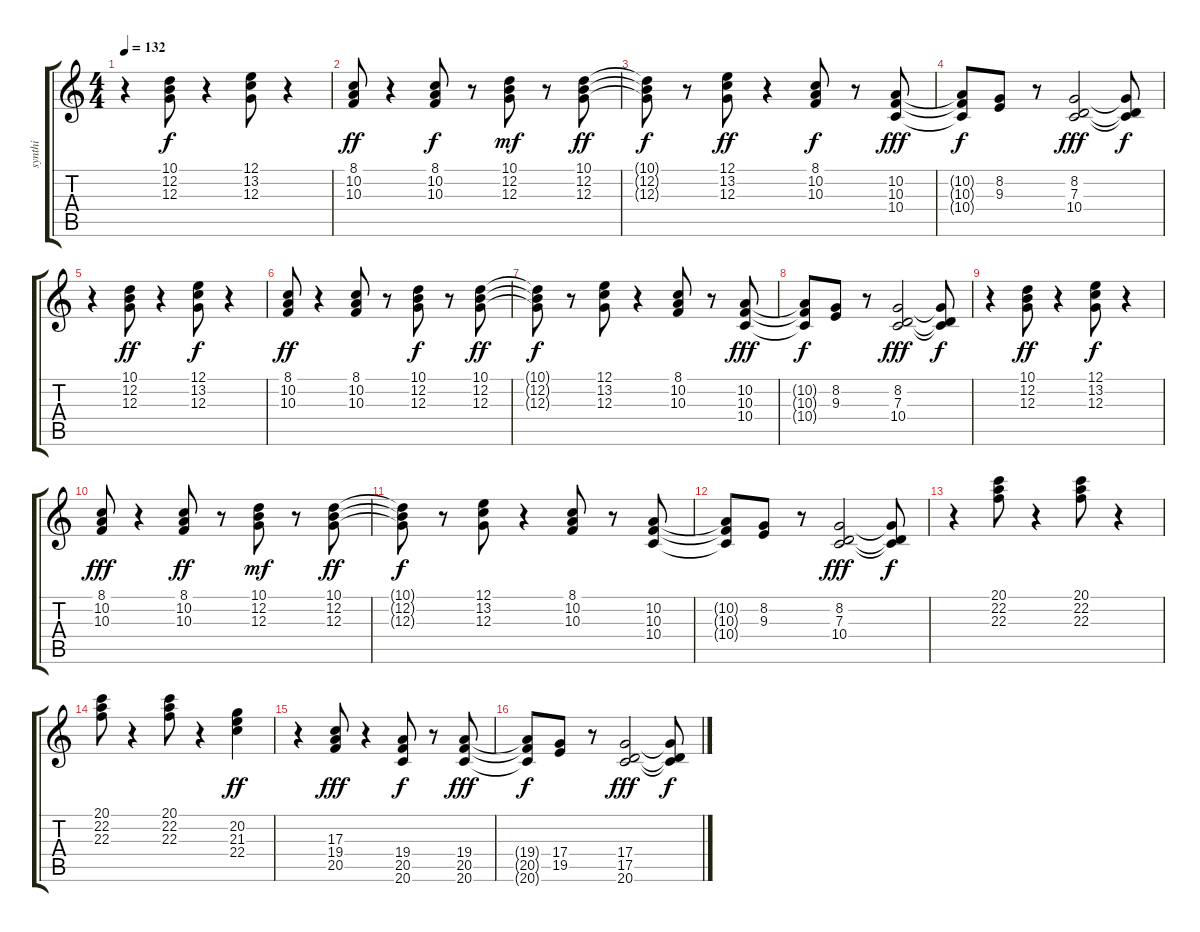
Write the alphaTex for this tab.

\track ("synthi" "synthi") {instrument lead1square}
\staff {score tabs}
\tuning (E4 B3 G3 D3 A2 E2) {hide}
\ts (4 4)
\tempo 132
\clef g2
\ks c
r.4{dy f instrument lead1square} (10.1 12.2 12.3).8 r.4 (12.1 13.2 12.3).8 r.4 |
(8.1 10.2 10.3).8{dy ff} r.4 (8.1 10.2 10.3).8{dy f} r.8 (10.1 12.2 12.3).8{dy mf} r.8 (10.1 12.2 12.3).8{dy ff} |
(10.1{t} 12.2{t} 12.3{t}).8{dy f} r.8 (12.1 13.2 12.3).8{dy ff} r.4 (8.1 10.2 10.3).8{dy f} r.8 (10.2 10.3 10.4).8{dy fff} |
(10.2{t} 10.3{t} 10.4{t}).8{dy f} (8.2 9.3).8 r.8 (8.2 7.3 10.4).2{dy fff} (8.2{t} 7.3{t} 10.4{t}).8{dy f} |
r.4 (10.1 12.2 12.3).8{dy ff} r.4 (12.1 13.2 12.3).8{dy f} r.4 |
(8.1 10.2 10.3).8{dy ff} r.4 (8.1 10.2 10.3).8 r.8 (10.1 12.2 12.3).8{dy f} r.8 (10.1 12.2 12.3).8{dy ff} |
(10.1{t} 12.2{t} 12.3{t}).8{dy f} r.8 (12.1 13.2 12.3).8 r.4 (8.1 10.2 10.3).8 r.8 (10.2 10.3 10.4).8{dy fff} |
(10.2{t} 10.3{t} 10.4{t}).8{dy f} (8.2 9.3).8 r.8 (8.2 7.3 10.4).2{dy fff} (8.2{t} 7.3{t} 10.4{t}).8{dy f} |
r.4 (10.1 12.2 12.3).8{dy ff} r.4 (12.1 13.2 12.3).8{dy f} r.4 |
(8.1 10.2 10.3).8{dy fff} r.4 (8.1 10.2 10.3).8{dy ff} r.8 (10.1 12.2 12.3).8{dy mf} r.8 (10.1 12.2 12.3).8{dy ff} |
(10.1{t} 12.2{t} 12.3{t}).8{dy f} r.8 (12.1 13.2 12.3).8 r.4 (8.1 10.2 10.3).8 r.8 (10.2 10.3 10.4).8 |
(10.2{t} 10.3{t} 10.4{t}).8 (8.2 9.3).8 r.8 (8.2 7.3 10.4).2{dy fff} (8.2{t} 7.3{t} 10.4{t}).8{dy f} |
r.4 (20.1 22.2 22.3).8 r.4 (20.1 22.2 22.3).8 r.4 |
(20.1 22.2 22.3).8 r.4 (20.1 22.2 22.3).8 r.4 (20.2 21.3 22.4).4{dy ff} |
r.4 (17.3 19.4 20.5).8{dy fff} r.4 (19.4 20.5 20.6).8{dy f} r.8 (19.4 20.5 20.6).8{dy fff} |
(19.4{t} 20.5{t} 20.6{t}).8{dy f} (17.4 19.5).8 r.8 (17.4 17.5 20.6).2{dy fff} (17.4{t} 17.5{t} 20.6{t}).8{dy f}
